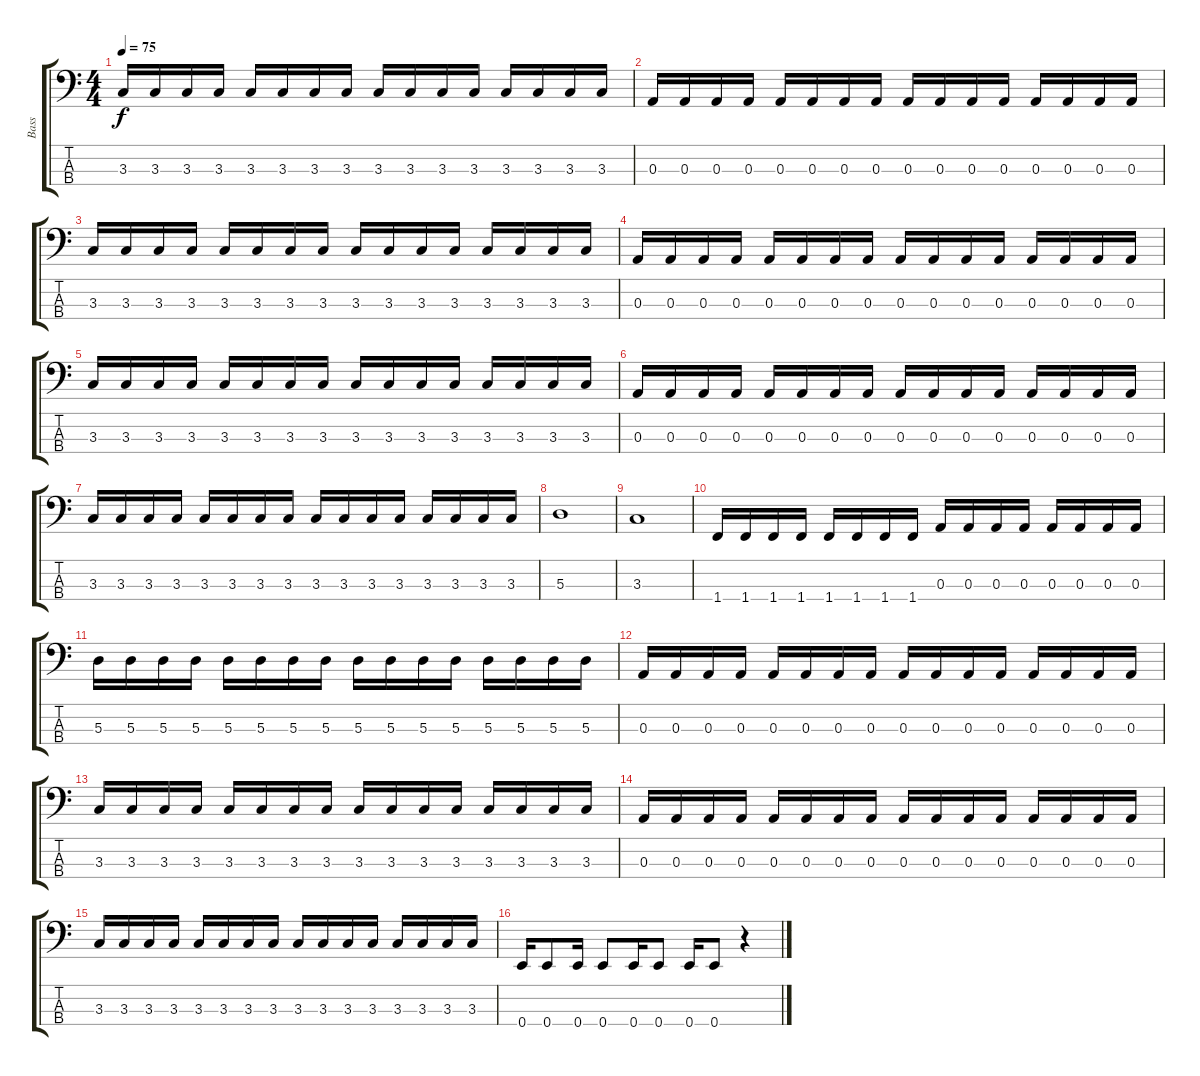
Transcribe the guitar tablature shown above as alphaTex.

\track ("Bass" "Bass") {instrument electricbassfinger}
\staff {score tabs}
\tuning (G2 D2 A1 E1) {hide}
\ts (4 4)
\tempo 75
\clef f4
\ks c
3.3.16{dy f} 3.3.16 3.3.16 3.3.16 3.3.16 3.3.16 3.3.16 3.3.16 3.3.16 3.3.16 3.3.16 3.3.16 3.3.16 3.3.16 3.3.16 3.3.16 |
0.3.16 0.3.16 0.3.16 0.3.16 0.3.16 0.3.16 0.3.16 0.3.16 0.3.16 0.3.16 0.3.16 0.3.16 0.3.16 0.3.16 0.3.16 0.3.16 |
3.3.16 3.3.16 3.3.16 3.3.16 3.3.16 3.3.16 3.3.16 3.3.16 3.3.16 3.3.16 3.3.16 3.3.16 3.3.16 3.3.16 3.3.16 3.3.16 |
0.3.16 0.3.16 0.3.16 0.3.16 0.3.16 0.3.16 0.3.16 0.3.16 0.3.16 0.3.16 0.3.16 0.3.16 0.3.16 0.3.16 0.3.16 0.3.16 |
3.3.16 3.3.16 3.3.16 3.3.16 3.3.16 3.3.16 3.3.16 3.3.16 3.3.16 3.3.16 3.3.16 3.3.16 3.3.16 3.3.16 3.3.16 3.3.16 |
0.3.16 0.3.16 0.3.16 0.3.16 0.3.16 0.3.16 0.3.16 0.3.16 0.3.16 0.3.16 0.3.16 0.3.16 0.3.16 0.3.16 0.3.16 0.3.16 |
3.3.16 3.3.16 3.3.16 3.3.16 3.3.16 3.3.16 3.3.16 3.3.16 3.3.16 3.3.16 3.3.16 3.3.16 3.3.16 3.3.16 3.3.16 3.3.16 |
5.3.1 |
3.3.1 |
1.4.16 1.4.16 1.4.16 1.4.16 1.4.16 1.4.16 1.4.16 1.4.16 0.3.16 0.3.16 0.3.16 0.3.16 0.3.16 0.3.16 0.3.16 0.3.16 |
5.3.16 5.3.16 5.3.16 5.3.16 5.3.16 5.3.16 5.3.16 5.3.16 5.3.16 5.3.16 5.3.16 5.3.16 5.3.16 5.3.16 5.3.16 5.3.16 |
0.3.16 0.3.16 0.3.16 0.3.16 0.3.16 0.3.16 0.3.16 0.3.16 0.3.16 0.3.16 0.3.16 0.3.16 0.3.16 0.3.16 0.3.16 0.3.16 |
3.3.16 3.3.16 3.3.16 3.3.16 3.3.16 3.3.16 3.3.16 3.3.16 3.3.16 3.3.16 3.3.16 3.3.16 3.3.16 3.3.16 3.3.16 3.3.16 |
0.3.16 0.3.16 0.3.16 0.3.16 0.3.16 0.3.16 0.3.16 0.3.16 0.3.16 0.3.16 0.3.16 0.3.16 0.3.16 0.3.16 0.3.16 0.3.16 |
3.3.16 3.3.16 3.3.16 3.3.16 3.3.16 3.3.16 3.3.16 3.3.16 3.3.16 3.3.16 3.3.16 3.3.16 3.3.16 3.3.16 3.3.16 3.3.16 |
0.4.16 0.4.8 0.4.16 0.4.8 0.4.16 0.4.8 0.4.16 0.4.8 r.4
